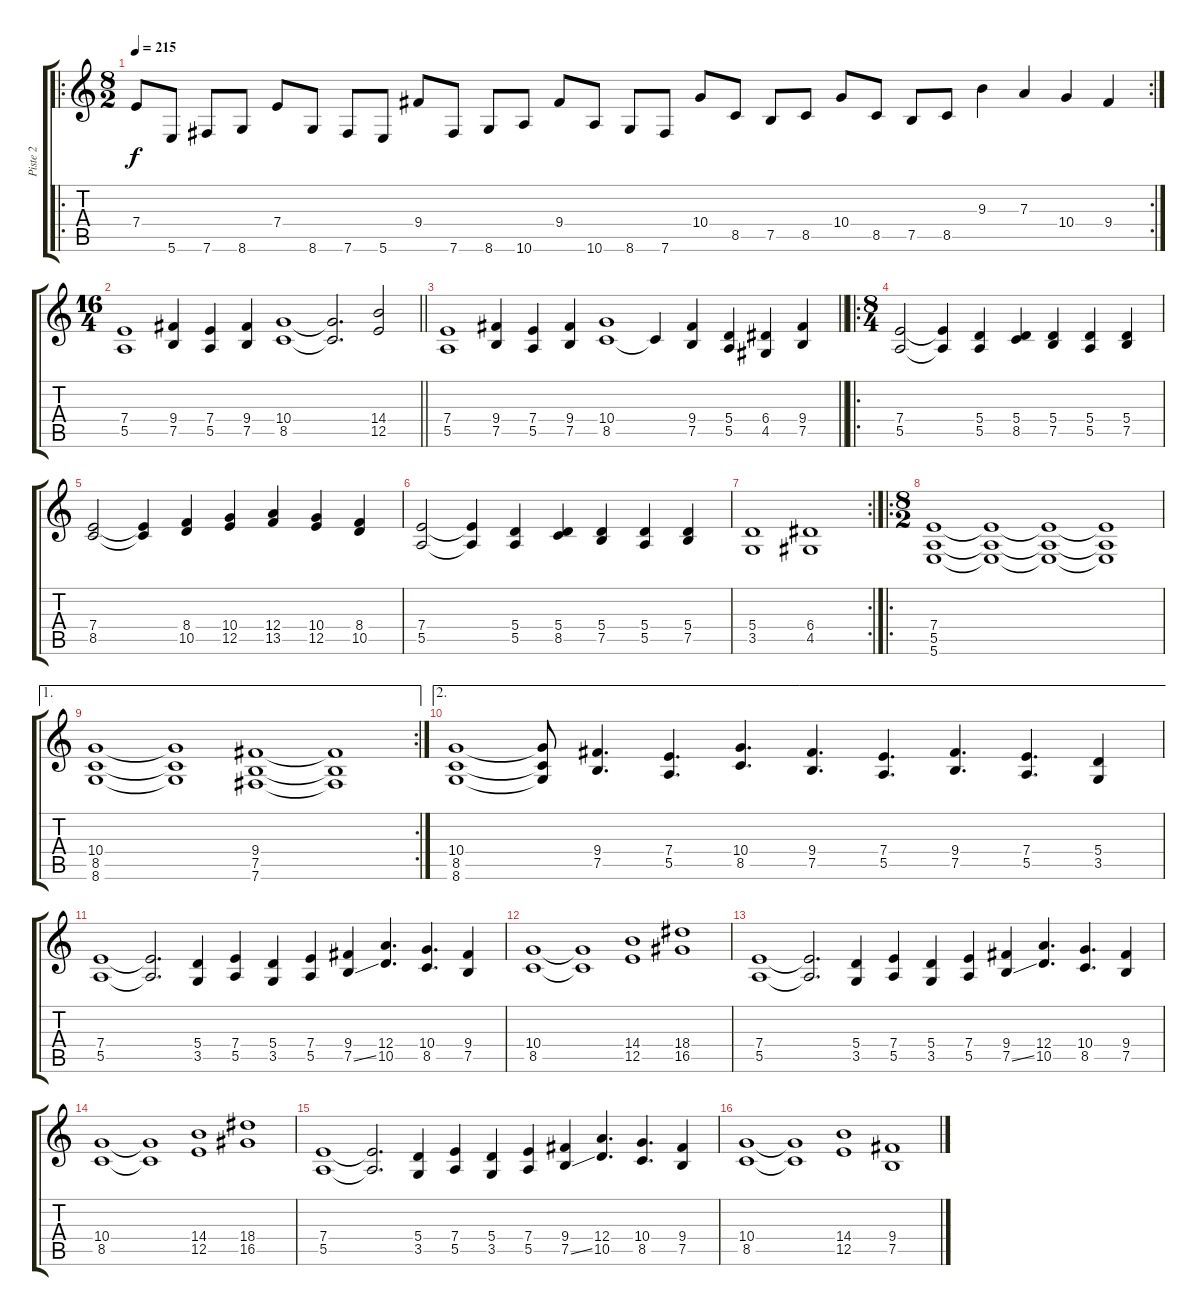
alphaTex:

\track ("Piste 2" "Piste 2") {instrument distortionguitar}
\staff {score tabs}
\tuning (B3 Gb3 D3 A2 E2 B1) {hide}
\ro
\rc 2
\ts (8 2)
\tempo 215
\clef g2
\ks c
7.4.8{dy f} 5.6.8 7.6.8 8.6.8 7.4.8 8.6.8 7.6.8 5.6.8 9.4.8 7.6.8 8.6.8 10.6.8 9.4.8 10.6.8 8.6.8 7.6.8 10.4.8 8.5.8 7.5.8 8.5.8 10.4.8 8.5.8 7.5.8 8.5.8 9.3.4 7.3.4 10.4.4 9.4.4 |
\ts (16 4)
\barLineRight lightlight
(7.4 5.5).1 (9.4 7.5).4 (7.4 5.5).4 (9.4 7.5).4 (10.4 8.5).1 (10.4{t} 8.5{t}).2{d} (14.4 12.5).2 |
\barLineRight lightlight
(7.4 5.5).1 (9.4 7.5).4 (7.4 5.5).4 (9.4 7.5).4 (10.4 8.5).1 8.5{t}.4 (9.4 7.5).4 (5.4 5.5).4 (6.4 4.5).4 (9.4 7.5).4 |
\ro
\ts (8 4)
(7.4 5.5).2 (7.4{t} 5.5{t}).4 (5.4 5.5).4 (5.4 8.5).4 (5.4 7.5).4 (5.4 5.5).4 (5.4 7.5).4 |
(7.4 8.5).2 (7.4{t} 8.5{t}).4 (8.4 10.5).4 (10.4 12.5).4 (12.4 13.5).4 (10.4 12.5).4 (8.4 10.5).4 |
(7.4 5.5).2 (7.4{t} 5.5{t}).4 (5.4 5.5).4 (5.4 8.5).4 (5.4 7.5).4 (5.4 5.5).4 (5.4 7.5).4 |
\rc 2
(5.4 3.5).1 (6.4 4.5).1 |
\ro
\ts (8 2)
(7.4 5.5 5.6).1 (7.4{t} 5.5{t} 5.6{t}).1 (7.4{t} 5.5{t} 5.6{t}).1 (7.4{t} 5.5{t} 5.6{t}).1 |
\ae 1
\rc 2
(10.4 8.5 8.6).1 (10.4{t} 8.5{t} 8.6{t}).1 (9.4 7.5 7.6).1 (9.4{t} 7.5{t} 7.6{t}).1 |
\ae 2
(10.4 8.5 8.6).1 (10.4{t} 8.5{t} 8.6{t}).8 (9.4 7.5).4{d} (7.4 5.5).4{d} (10.4 8.5).4{d} (9.4 7.5).4{d} (7.4 5.5).4{d} (9.4 7.5).4{d} (7.4 5.5).4{d} (5.4 3.5).4 |
(7.4 5.5).1 (7.4{t} 5.5{t}).2{d} (5.4 3.5).4 (7.4 5.5).4 (5.4 3.5).4 (7.4 5.5).4 (9.4 7.5{ss}).4 (12.4 10.5).4{d} (10.4 8.5).4{d} (9.4 7.5).4 |
(10.4 8.5).1 (10.4{t} 8.5{t}).1 (14.4 12.5).1 (18.4 16.5).1 |
(7.4 5.5).1 (7.4{t} 5.5{t}).2{d} (5.4 3.5).4 (7.4 5.5).4 (5.4 3.5).4 (7.4 5.5).4 (9.4 7.5{ss}).4 (12.4 10.5).4{d} (10.4 8.5).4{d} (9.4 7.5).4 |
(10.4 8.5).1 (10.4{t} 8.5{t}).1 (14.4 12.5).1 (18.4 16.5).1 |
(7.4 5.5).1 (7.4{t} 5.5{t}).2{d} (5.4 3.5).4 (7.4 5.5).4 (5.4 3.5).4 (7.4 5.5).4 (9.4 7.5{ss}).4 (12.4 10.5).4{d} (10.4 8.5).4{d} (9.4 7.5).4 |
(10.4 8.5).1 (10.4{t} 8.5{t}).1 (14.4 12.5).1 (9.4 7.5).1
